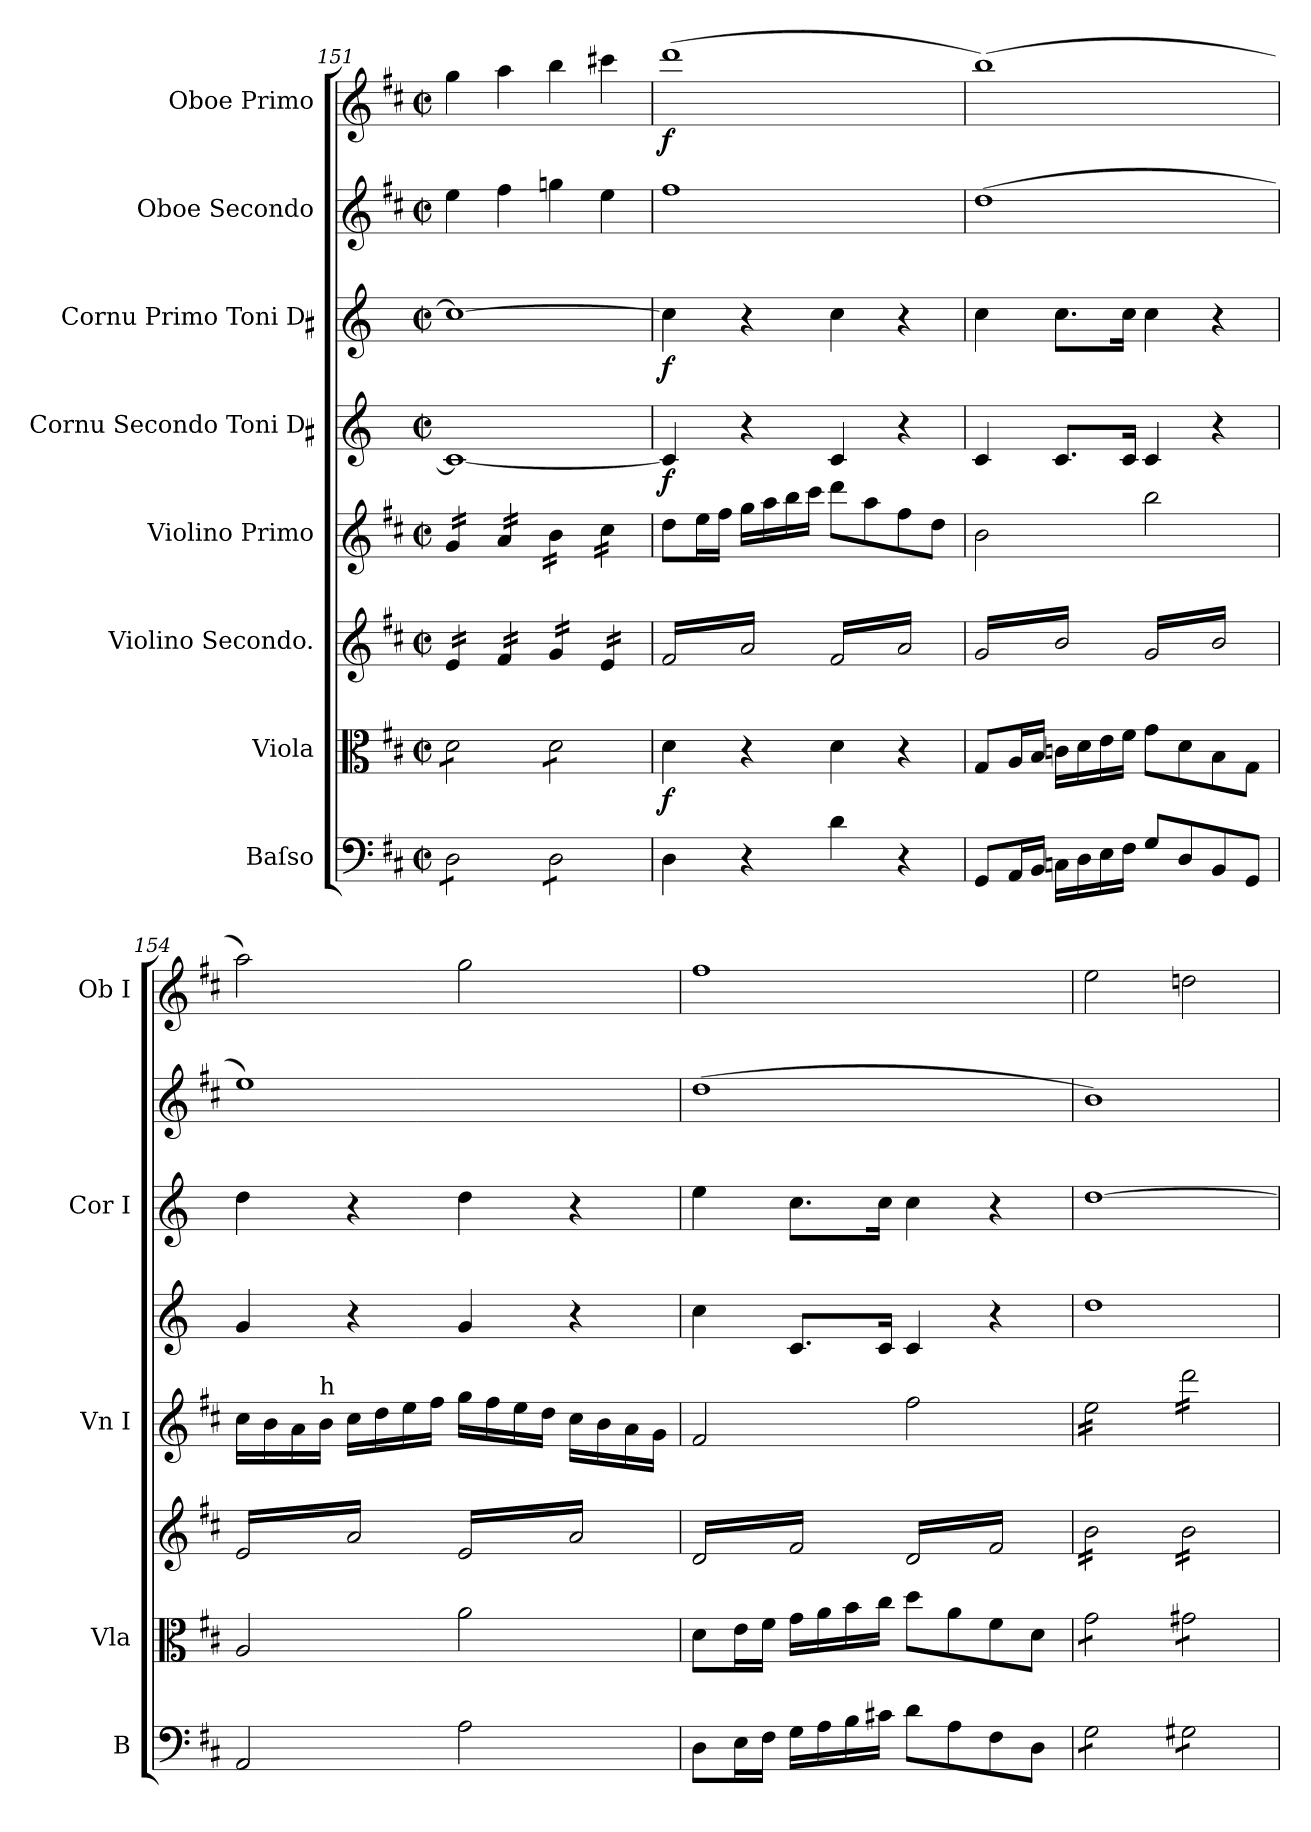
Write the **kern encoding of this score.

**kern	**dynam	**kern	**dynam	**kern	**dynam	**kern	**dynam	**kern	**dynam	**kern	**dynam	**kern	**dynam	**kern	**dynam
*part8	*part8	*part7	*part7	*part6	*part6	*part5	*part5	*part4	*part4	*part3	*part3	*part2	*part2	*part1	*part1
*staff8	*staff8	*staff7	*staff7	*staff6	*staff6	*staff5	*staff5	*staff4	*staff4	*staff3	*staff3	*staff2	*staff2	*staff1	*staff1
*I"Baſso	*	*I"Viola	*	*I"Violino Secondo.	*	*I"Violino Primo	*	*I"Cornu Secondo Toni D#	*	*I"Cornu Primo Toni D#	*	*I"Oboe Secondo	*	*I"Oboe Primo	*
*I'B	*	*I'Vla	*	*	*	*I'Vn I	*	*	*	*I'Cor I	*	*	*	*I'Ob I	*
*clefF4	*	*clefC3	*	*clefG2	*	*clefG2	*	*clefG2	*	*clefG2	*	*clefG2	*	*clefG2	*
*	*	*	*	*	*	*	*	*ITrd-1c-2	*	*ITrd-1c-2	*	*	*	*	*
*k[f#c#]	*	*k[f#c#]	*	*k[f#c#]	*	*k[f#c#]	*	*k[f#c#]	*	*k[f#c#]	*	*k[f#c#]	*	*k[f#c#]	*
*D:	*	*D:	*	*D:	*	*D:	*	*	*	*	*	*D:	*	*D:	*
*M2/2	*	*M2/2	*	*M2/2	*	*M2/2	*	*M2/2	*	*M2/2	*	*M2/2	*	*M2/2	*
*met(c|)	*	*met(c|)	*	*met(c|)	*	*met(c|)	*	*met(c|)	*	*met(c|)	*	*met(c|)	*	*met(c|)	*
=151	=151	=151	=151	=151	=151	=151	=151	=151	=151	=151	=151	=151	=151	=151	=151
*tremolo	*	*	*	*	*	*	*	*	*	*	*	*	*	*	*
*	*	*tremolo	*	*	*	*	*	*	*	*	*	*	*	*	*
*	*	*	*	*tremolo	*	*	*	*	*	*	*	*	*	*	*
*	*	*	*	*	*	*tremolo	*	*	*	*	*	*	*	*	*
8D\L	.	8d\L	.	16e/LL	.	16g/LL	.	1d_	.	1dd_	.	4ee\	.	4gg\	.
.	.	.	.	16e/	.	16g/	.	.	.	.	.	.	.	.	.
8D\	.	8d\	.	16e/	.	16g/	.	.	.	.	.	.	.	.	.
.	.	.	.	16e/JJ	.	16g/JJ	.	.	.	.	.	.	.	.	.
8D\	.	8d\	.	16f#/LL	.	16a/LL	.	.	.	.	.	4ff#\	.	4aa\	.
.	.	.	.	16f#/	.	16a/	.	.	.	.	.	.	.	.	.
8D\J	.	8d\J	.	16f#/	.	16a/	.	.	.	.	.	.	.	.	.
.	.	.	.	16f#/JJ	.	16a/JJ	.	.	.	.	.	.	.	.	.
8D\L	.	8d\L	.	16g/LL	.	16b\LL	.	.	.	.	.	4ggn\	.	4bb\	.
.	.	.	.	16g/	.	16b\	.	.	.	.	.	.	.	.	.
8D\	.	8d\	.	16g/	.	16b\	.	.	.	.	.	.	.	.	.
.	.	.	.	16g/JJ	.	16b\JJ	.	.	.	.	.	.	.	.	.
8D\	.	8d\	.	16e/LL	.	16cc#\LL	.	.	.	.	.	4ee\	.	4ccc#X\	.
.	.	.	.	16e/	.	16cc#\	.	.	.	.	.	.	.	.	.
8D\J	.	8d\J	.	16e/	.	16cc#\	.	.	.	.	.	.	.	.	.
*	*	*Xtremolo	*	*	*	*	*	*	*	*	*	*	*	*	*
*Xtremolo	*	*	*	*	*	*	*	*	*	*	*	*	*	*	*
.	.	.	.	16e/JJ	.	16cc#\JJ	.	.	.	.	.	.	.	.	.
*	*	*	*	*	*	*Xtremolo	*	*	*	*	*	*	*	*	*
=152	=152	=152	=152	=152	=152	=152	=152	=152	=152	=152	=152	=152	=152	=152	=152
4D\	.	4d\	f	16f#/LL	fortiſ	8dd\L	fortiſ	4d/]	f	4dd\]	f	1ff#	fortiſ	(<1ddd	f
.	.	.	.	16a/	.	.	.	.	.	.	.	.	.	.	.
.	.	.	.	16f#/	.	16ee\L	.	.	.	.	.	.	.	.	.
.	.	.	.	16a/	.	16ff#\JJ	.	.	.	.	.	.	.	.	.
4r	.	4r	.	16f#/	.	16gg\LL	.	4r	.	4r	.	.	.	.	.
.	.	.	.	16a/	.	16aa\	.	.	.	.	.	.	.	.	.
.	.	.	.	16f#/	.	16bb\	.	.	.	.	.	.	.	.	.
.	.	.	.	16a/JJ	.	16ccc#\JJ	.	.	.	.	.	.	.	.	.
4d\	fortiſ	4d\	.	16f#/LL	.	8ddd\L	.	4d/	.	4dd\	.	.	.	.	.
.	.	.	.	16a/	.	.	.	.	.	.	.	.	.	.	.
.	.	.	.	16f#/	.	8aa\	.	.	.	.	.	.	.	.	.
.	.	.	.	16a/	.	.	.	.	.	.	.	.	.	.	.
4r	.	4r	.	16f#/	.	8ff#\	.	4r	.	4r	.	.	.	.	.
.	.	.	.	16a/	.	.	.	.	.	.	.	.	.	.	.
.	.	.	.	16f#/	.	8dd\J	.	.	.	.	.	.	.	.	.
.	.	.	.	16a/JJ	.	.	.	.	.	.	.	.	.	.	.
=153	=153	=153	=153	=153	=153	=153	=153	=153	=153	=153	=153	=153	=153	=153	=153
8GG/L	.	8G/L	.	16g/LL	.	2b\	.	4d/	.	4dd\	.	(<1dd	.	(<1bb)	.
.	.	.	.	16b/	.	.	.	.	.	.	.	.	.	.	.
16AA/L	.	16A/L	.	16g/	.	.	.	.	.	.	.	.	.	.	.
16BB/JJ	.	16B/JJ	.	16b/	.	.	.	.	.	.	.	.	.	.	.
16Cn\LL	.	16cn\LL	.	16g/	.	.	.	8.d/L	.	8.dd\L	.	.	.	.	.
16D\	.	16d\	.	16b/	.	.	.	.	.	.	.	.	.	.	.
16E\	.	16e\	.	16g/	.	.	.	.	.	.	.	.	.	.	.
16F#\JJ	.	16f#\JJ	.	16b/JJ	.	.	.	16d/Jk	.	16dd\Jk	.	.	.	.	.
8G/L	.	8g\L	.	16g/LL	.	2bb\	.	4d/	.	4dd\	.	.	.	.	.
.	.	.	.	16b/	.	.	.	.	.	.	.	.	.	.	.
8D/	.	8d\	.	16g/	.	.	.	.	.	.	.	.	.	.	.
.	.	.	.	16b/	.	.	.	.	.	.	.	.	.	.	.
8BB/	.	8B\	.	16g/	.	.	.	4r	.	4r	.	.	.	.	.
.	.	.	.	16b/	.	.	.	.	.	.	.	.	.	.	.
8GG/J	.	8G\J	.	16g/	.	.	.	.	.	.	.	.	.	.	.
.	.	.	.	16b/JJ	.	.	.	.	.	.	.	.	.	.	.
=154	=154	=154	=154	=154	=154	=154	=154	=154	=154	=154	=154	=154	=154	=154	=154
2AA/	.	2A/	.	16e/LL	.	16cc#\LL	.	4a/	.	4ee\	.	1ee)	.	2aa\)	.
.	.	.	.	16a/	.	16b\	.	.	.	.	.	.	.	.	.
.	.	.	.	16e/	.	16a\	.	.	.	.	.	.	.	.	.
!	!	!	!	!	!	!LO:TX:a:t=h	!	!	!	!	!	!	!	!	!
.	.	.	.	16a/	.	16b\JJ	.	.	.	.	.	.	.	.	.
.	.	.	.	16e/	.	16cc#\LL	.	4r	.	4r	.	.	.	.	.
.	.	.	.	16a/	.	16dd\	.	.	.	.	.	.	.	.	.
.	.	.	.	16e/	.	16ee\	.	.	.	.	.	.	.	.	.
.	.	.	.	16a/JJ	.	16ff#\JJ	.	.	.	.	.	.	.	.	.
2A\	.	2a\	.	16e/LL	.	16gg\LL	.	4a/	.	4ee\	.	.	.	2gg\	.
.	.	.	.	16a/	.	16ff#\	.	.	.	.	.	.	.	.	.
.	.	.	.	16e/	.	16ee\	.	.	.	.	.	.	.	.	.
.	.	.	.	16a/	.	16dd\JJ	.	.	.	.	.	.	.	.	.
.	.	.	.	16e/	.	16cc#\LL	.	4r	.	4r	.	.	.	.	.
.	.	.	.	16a/	.	16b\	.	.	.	.	.	.	.	.	.
.	.	.	.	16e/	.	16a\	.	.	.	.	.	.	.	.	.
.	.	.	.	16a/JJ	.	16g\JJ	.	.	.	.	.	.	.	.	.
=155	=155	=155	=155	=155	=155	=155	=155	=155	=155	=155	=155	=155	=155	=155	=155
8D\L	.	8d\L	.	16d/LL	.	2f#/	.	4dd\	.	4ff#\	.	(<1dd	.	1ff#	.
.	.	.	.	16f#/	.	.	.	.	.	.	.	.	.	.	.
16E\L	.	16e\L	.	16d/	.	.	.	.	.	.	.	.	.	.	.
16F#\JJ	.	16f#\JJ	.	16f#/	.	.	.	.	.	.	.	.	.	.	.
16G\LL	.	16g\LL	.	16d/	.	.	.	8.d/L	.	8.dd\L	.	.	.	.	.
16A\	.	16a\	.	16f#/	.	.	.	.	.	.	.	.	.	.	.
16B\	.	16b\	.	16d/	.	.	.	.	.	.	.	.	.	.	.
16c#X\JJ	.	16cc#\JJ	.	16f#/JJ	.	.	.	16d/Jk	.	16dd\Jk	.	.	.	.	.
8d\L	.	8dd\L	.	16d/LL	.	2ff#\	.	4d/	.	4dd\	.	.	.	.	.
.	.	.	.	16f#/	.	.	.	.	.	.	.	.	.	.	.
8A\	.	8a\	.	16d/	.	.	.	.	.	.	.	.	.	.	.
.	.	.	.	16f#/	.	.	.	.	.	.	.	.	.	.	.
8F#\	.	8f#\	.	16d/	.	.	.	4r	.	4r	.	.	.	.	.
.	.	.	.	16f#/	.	.	.	.	.	.	.	.	.	.	.
8D\J	.	8d\J	.	16d/	.	.	.	.	.	.	.	.	.	.	.
.	.	.	.	16f#/JJ	.	.	.	.	.	.	.	.	.	.	.
=156	=156	=156	=156	=156	=156	=156	=156	=156	=156	=156	=156	=156	=156	=156	=156
*tremolo	*	*	*	*	*	*	*	*	*	*	*	*	*	*	*
*	*	*tremolo	*	*	*	*	*	*	*	*	*	*	*	*	*
*	*	*	*	*	*	*tremolo	*	*	*	*	*	*	*	*	*
8G\L	.	8g\L	.	16b\LL	.	16ee\LL	.	1ee	.	[1ee	.	1b)	.	2ee\	.
.	.	.	.	16b\	.	16ee\	.	.	.	.	.	.	.	.	.
8G\	.	8g\	.	16b\	.	16ee\	.	.	.	.	.	.	.	.	.
.	.	.	.	16b\	.	16ee\	.	.	.	.	.	.	.	.	.
8G\	.	8g\	.	16b\	.	16ee\	.	.	.	.	.	.	.	.	.
.	.	.	.	16b\	.	16ee\	.	.	.	.	.	.	.	.	.
8G\J	.	8g\J	.	16b\	.	16ee\	.	.	.	.	.	.	.	.	.
.	.	.	.	16b\JJ	.	16ee\JJ	.	.	.	.	.	.	.	.	.
8G#X\L	.	8g#X\L	.	16b\LL	.	16ddd\LL	.	.	.	.	.	.	.	2ddn\	.
.	.	.	.	16b\	.	16ddd\	.	.	.	.	.	.	.	.	.
8G#X\	.	8g#X\	.	16b\	.	16ddd\	.	.	.	.	.	.	.	.	.
.	.	.	.	16b\	.	16ddd\	.	.	.	.	.	.	.	.	.
8G#X\	.	8g#X\	.	16b\	.	16ddd\	.	.	.	.	.	.	.	.	.
.	.	.	.	16b\	.	16ddd\	.	.	.	.	.	.	.	.	.
8G#X\J	.	8g#X\J	.	16b\	.	16ddd\	.	.	.	.	.	.	.	.	.
*	*	*Xtremolo	*	*	*	*	*	*	*	*	*	*	*	*	*
*Xtremolo	*	*	*	*	*	*	*	*	*	*	*	*	*	*	*
.	.	.	.	16b\JJ	.	16ddd\JJ	.	.	.	.	.	.	.	.	.
*	*	*	*	*	*	*Xtremolo	*	*	*	*	*	*	*	*	*
*	*	*	*	*Xtremolo	*	*	*	*	*	*	*	*	*	*	*
=	=	=	=	=	=	=	=	=	=	=	=	=	=	=	=
*-	*-	*-	*-	*-	*-	*-	*-	*-	*-	*-	*-	*-	*-	*-	*-
